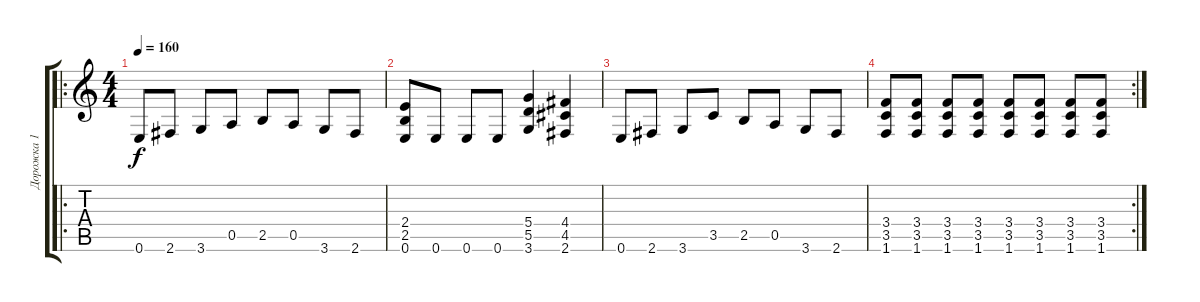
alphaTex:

\track ("Дорожка 1" "Дорожка 1") {instrument distortionguitar}
\staff {score tabs}
\tuning (E4 B3 G3 D3 A2 E2) {hide}
\ro
\ts (4 4)
\tempo 160
\clef g2
\ks c
0.6.8{dy f instrument distortionguitar} 2.6.8 3.6.8 0.5.8 2.5.8 0.5.8 3.6.8 2.6.8 |
(2.4 2.5 0.6).8 0.6.8 0.6.8 0.6.8 (5.4 5.5 3.6).4 (4.4 4.5 2.6).4 |
0.6.8 2.6.8 3.6.8 3.5.8 2.5.8 0.5.8 3.6.8 2.6.8 |
\rc 2
(3.4 3.5 1.6).8 (3.4 3.5 1.6).8 (3.4 3.5 1.6).8 (3.4 3.5 1.6).8 (3.4 3.5 1.6).8 (3.4 3.5 1.6).8 (3.4 3.5 1.6).8 (3.4 3.5 1.6).8
